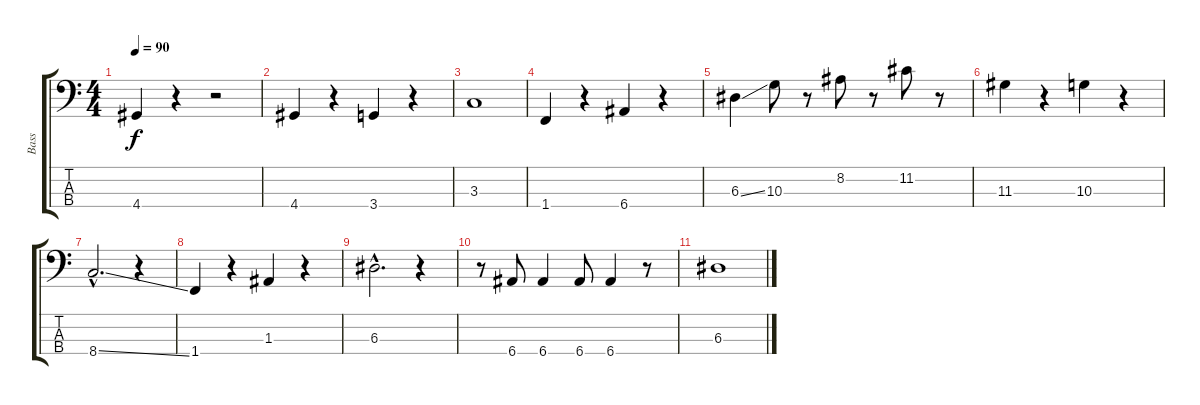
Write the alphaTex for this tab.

\track ("Bass" "Bass") {instrument electricbassfinger}
\staff {score tabs}
\tuning (G2 D2 A1 E1) {hide}
\ts (4 4)
\tempo 90
\clef f4
\ks c
4.4.4{dy f} r.4 r.2 |
4.4.4 r.4 3.4.4 r.4 |
3.3.1 |
1.4.4 r.4 6.4.4 r.4 |
6.3{ss}.4 10.3.8 r.8 8.2.8 r.8 11.2.8 r.8 |
11.3.4 r.4 10.3.4 r.4 |
8.4{ss hac}.2{d} r.4 |
1.4.4 r.4 1.3.4 r.4 |
6.3{hac}.2{d} r.4 |
r.8 6.4.8 6.4.4 6.4.8 6.4.4 r.8 |
6.3.1
